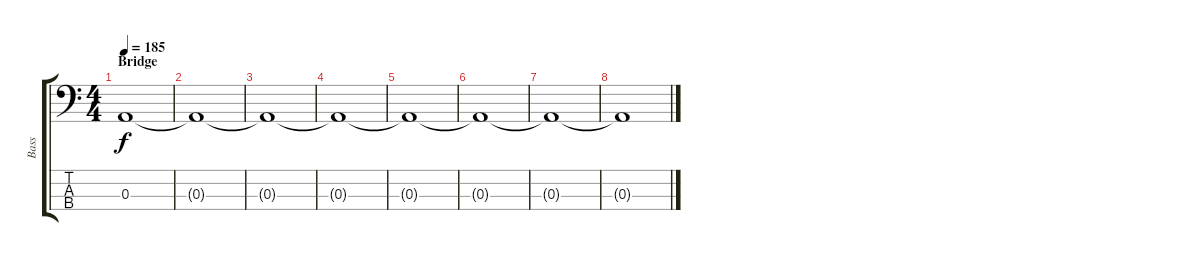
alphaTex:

\track ("Bass" "Bass") {instrument electricbasspick}
\staff {score tabs}
\tuning (G2 D2 A1 E1) {hide}
\ts (4 4)
\section ("" "Bridge")
\tempo 185
\clef f4
\ks c
0.3.1{dy f} |
0.3{t}.1 |
0.3{t}.1 |
0.3{t}.1 |
0.3{t}.1{volume 3} |
0.3{t}.1 |
0.3{t}.1 |
0.3{t}.1
